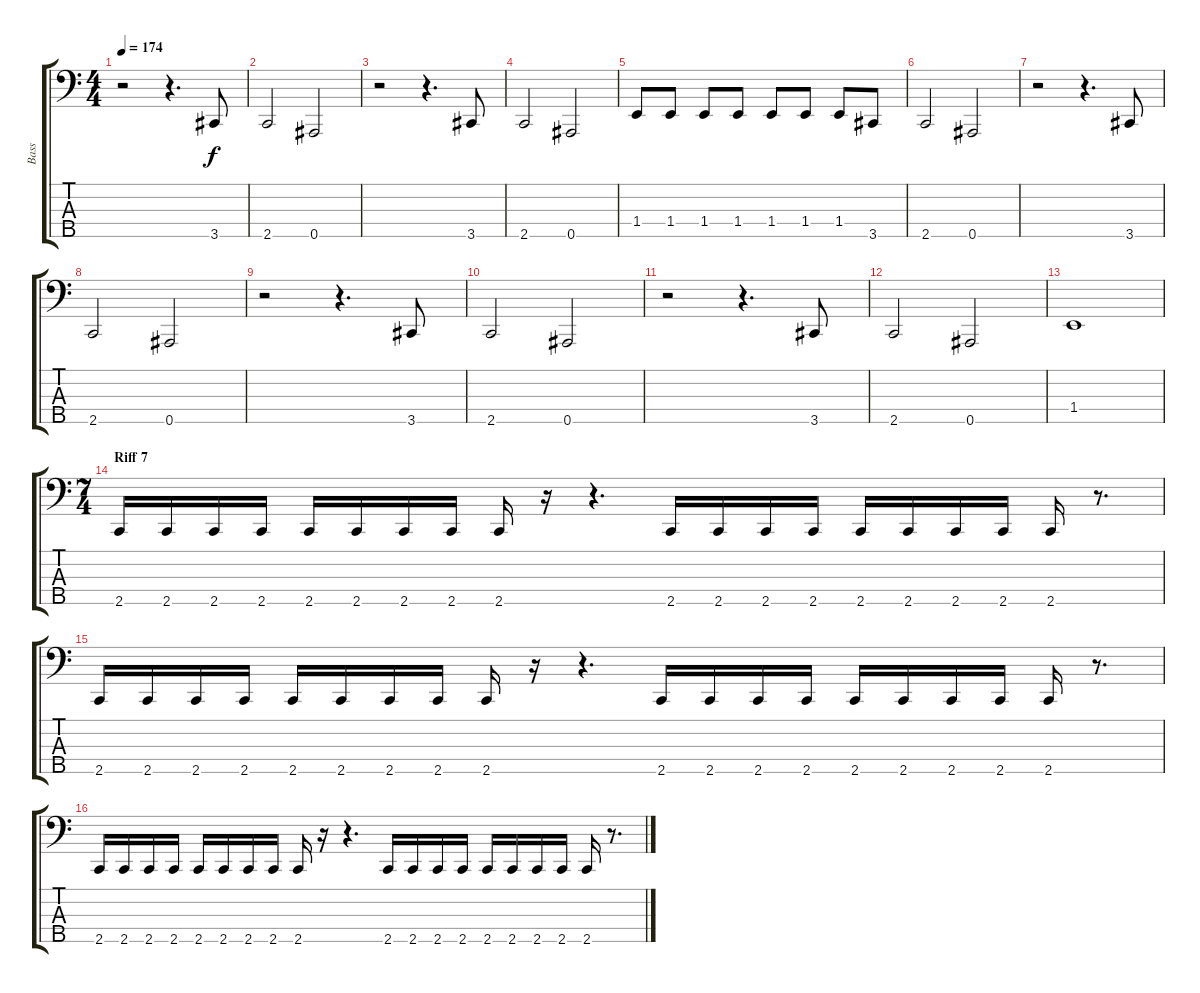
\track ("Bass" "Bass") {instrument electricbassfinger}
\staff {score tabs}
\tuning (Gb2 Db2 Ab1 Eb1 Bb0) {hide}
\ts (4 4)
\tempo 174
\clef f4
\ks c
r.2{dy f} r.4{d} 3.5.8 |
2.5.2 0.5.2 |
r.2 r.4{d} 3.5.8 |
2.5.2 0.5.2 |
1.4.8 1.4.8 1.4.8 1.4.8 1.4.8 1.4.8 1.4.8 3.5.8 |
2.5.2 0.5.2 |
r.2 r.4{d} 3.5.8 |
2.5.2 0.5.2 |
r.2 r.4{d} 3.5.8 |
2.5.2 0.5.2 |
r.2 r.4{d} 3.5.8 |
2.5.2 0.5.2 |
1.4.1 |
\ts (7 4)
\section ("" "Riff 7")
2.5.16 2.5.16 2.5.16 2.5.16 2.5.16 2.5.16 2.5.16 2.5.16 2.5.16 r.16 r.4{d} 2.5.16 2.5.16 2.5.16 2.5.16 2.5.16 2.5.16 2.5.16 2.5.16 2.5.16 r.8{d} |
2.5.16 2.5.16 2.5.16 2.5.16 2.5.16 2.5.16 2.5.16 2.5.16 2.5.16 r.16 r.4{d} 2.5.16 2.5.16 2.5.16 2.5.16 2.5.16 2.5.16 2.5.16 2.5.16 2.5.16 r.8{d} |
2.5.16 2.5.16 2.5.16 2.5.16 2.5.16 2.5.16 2.5.16 2.5.16 2.5.16 r.16 r.4{d} 2.5.16 2.5.16 2.5.16 2.5.16 2.5.16 2.5.16 2.5.16 2.5.16 2.5.16 r.8{d}
